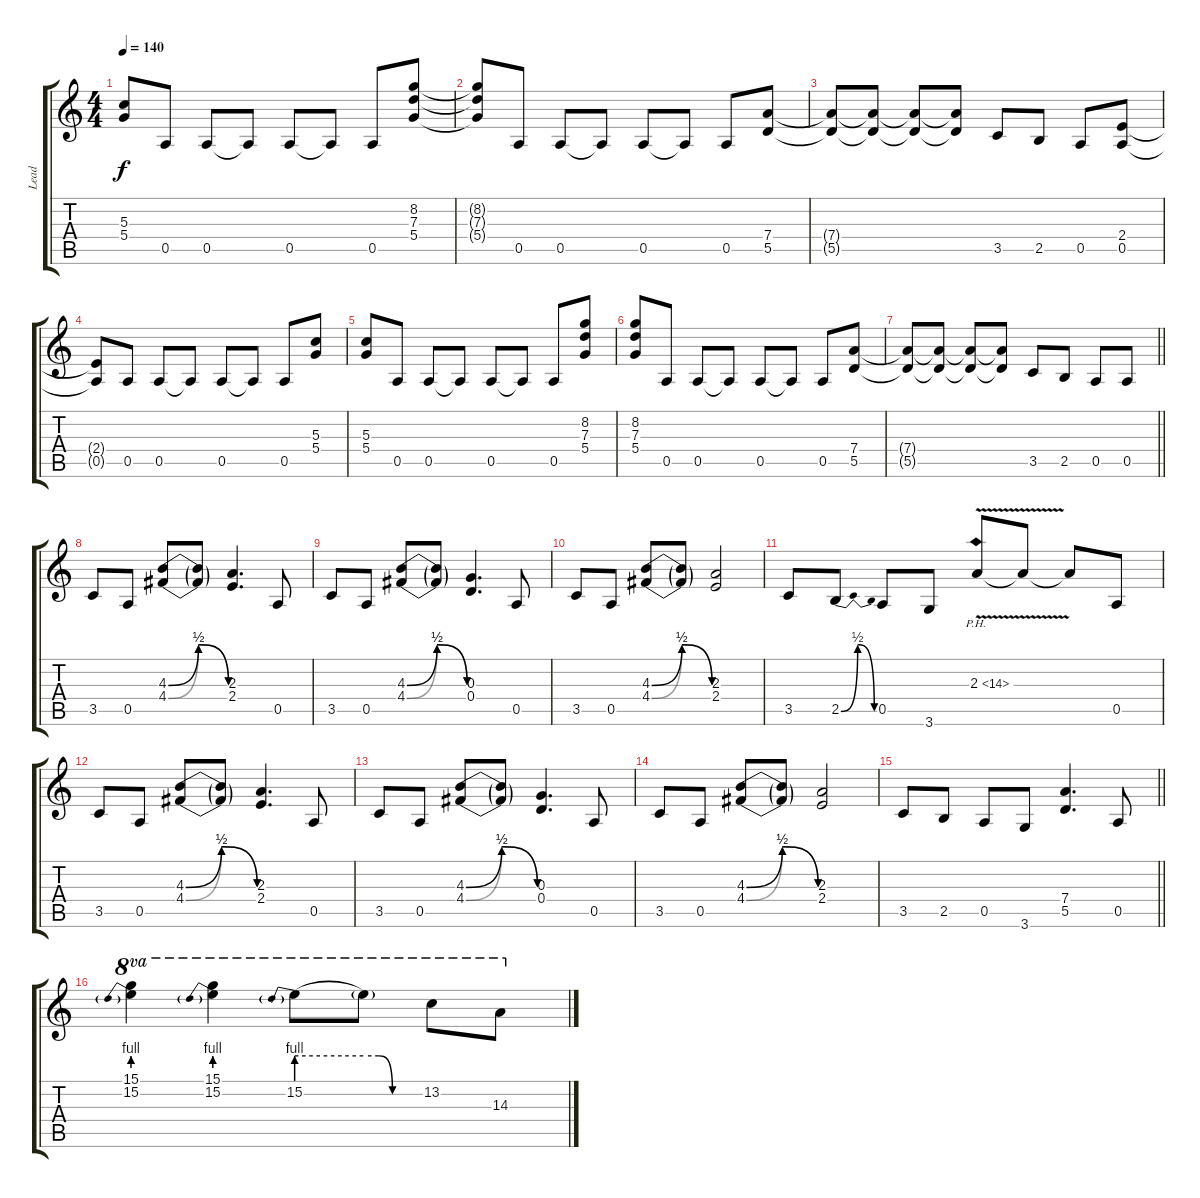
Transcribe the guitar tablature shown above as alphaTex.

\track ("Lead" "Lead") {instrument distortionguitar}
\staff {score tabs}
\tuning (E4 B3 G3 D3 A2 E2) {hide}
\ts (4 4)
\tempo 140
\clef g2
\ks aminor
(5.3{t} 5.4{t}).8{dy f} 0.5.8 0.5.8 0.5{t}.8 0.5.8 0.5{t}.8 0.5.8 (8.2 7.3 5.4).8 |
(8.2{t} 7.3{t} 5.4{t}).8 0.5.8 0.5.8 0.5{t}.8 0.5.8 0.5{t}.8 0.5.8 (7.4 5.5).8 |
(7.4{t} 5.5{t}).8 (7.4{t} 5.5{t}).8 (7.4{t} 5.5{t}).8 (7.4{t} 5.5{t}).8 3.5.8 2.5.8 0.5.8 (2.4 0.5).8 |
(2.4{t} 0.5{t}).8 0.5.8 0.5.8 0.5{t}.8 0.5.8 0.5{t}.8 0.5.8 (5.3 5.4).8 |
(5.3 5.4).8 0.5.8 0.5.8 0.5{t}.8 0.5.8 0.5{t}.8 0.5.8 (8.2 7.3 5.4).8 |
(8.2 7.3 5.4).8 0.5.8 0.5.8 0.5{t}.8 0.5.8 0.5{t}.8 0.5.8 (7.4 5.5).8 |
\barLineRight lightlight
(7.4{t} 5.5{t}).8 (7.4{t} 5.5{t}).8 (7.4{t} 5.5{t}).8 (7.4{t} 5.5{t}).8 3.5.8 2.5.8 0.5.8 0.5.8 |
3.5.8 0.5.8 (4.3{be (bendrelease 0 0 10 2 10 2 60 0)} 4.4{be (bendrelease 0 0 10 2 10 2 60 0)}).8 (4.3{t} 4.4{t}).8 (2.3 2.4).4{d} 0.5.8 |
3.5.8 0.5.8 (4.3{be (bendrelease 0 0 10 2 10 2 60 0)} 4.4{be (bendrelease 0 0 10 2 10 2 60 0)}).8 (4.3{t} 4.4{t}).8 (0.3 0.4).4{d} 0.5.8 |
3.5.8 0.5.8 (4.3{be (bendrelease 0 0 10 2 10 2 60 0)} 4.4{be (bendrelease 0 0 10 2 10 2 60 0)}).8 (4.3{t} 4.4{t}).8 (2.3 2.4).2 |
3.5.8 2.5{be (bendrelease 0 0 15 2 15 2 60 0)}.8 0.5.8 3.6.8 2.3{ph 12 v}.8 2.3{t}.8 2.3{t}.8 0.5.8 |
3.5.8 0.5.8 (4.3{be (bendrelease 0 0 10 2 10 2 60 0)} 4.4{be (bendrelease 0 0 10 2 10 2 60 0)}).8 (4.3{t} 4.4{t}).8 (2.3 2.4).4{d} 0.5.8 |
3.5.8 0.5.8 (4.3{be (bendrelease 0 0 10 2 10 2 60 0)} 4.4{be (bendrelease 0 0 10 2 10 2 60 0)}).8 (4.3{t} 4.4{t}).8 (0.3 0.4).4{d} 0.5.8 |
3.5.8 0.5.8 (4.3{be (bendrelease 0 0 10 2 10 2 60 0)} 4.4{be (bendrelease 0 0 10 2 10 2 60 0)}).8 (4.3{t} 4.4{t}).8 (2.3 2.4).2 |
\barLineRight lightlight
3.5.8 2.5.8 0.5.8 3.6.8 (7.4 5.5).4{d} 0.5.8 |
(15.1 15.2{be (prebend 0 4 60 4)}).4{ot 8va} (15.1 15.2{be (prebend 0 4 60 4)}).4{ot 8va} 15.2{be (prebend 0 4 60 4)}.8{ot 8va} 15.2{be (custom 0 4 15 4 30 0 60 0) t}.8{ot 8va} 13.2.8{ot 8va} 14.3.8{ot 8va}
